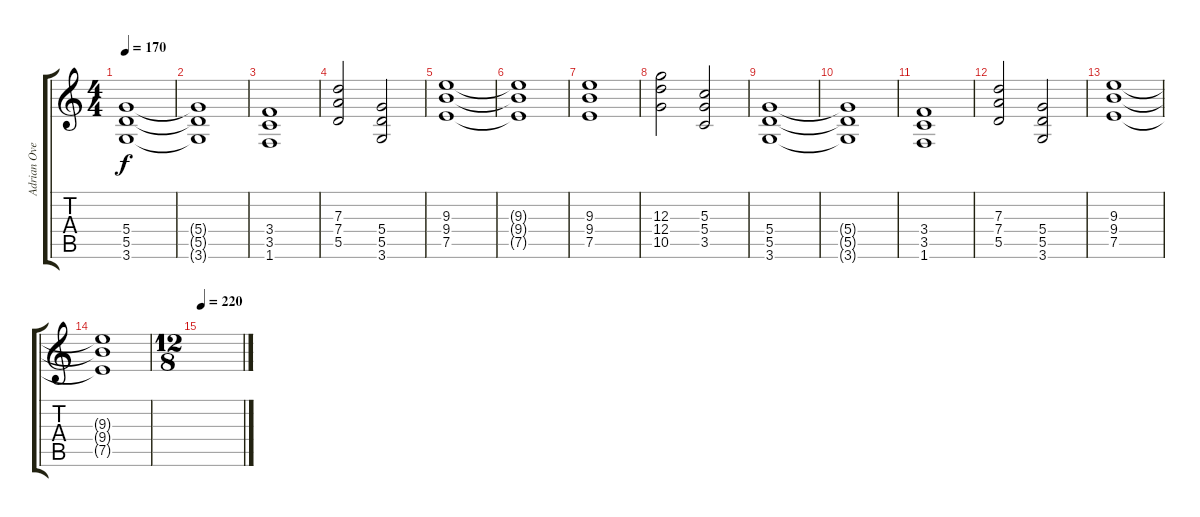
\track ("Adrian Overdrive (Guitar Distortion)" "Adrian Ove") {instrument overdrivenguitar}
\staff {score tabs}
\tuning (E4 B3 G3 D3 A2 E2) {hide}
\ts (4 4)
\tempo 170
\clef g2
\ks c
(5.4 5.5 3.6).1{dy f} |
(5.4{t} 5.5{t} 3.6{t}).1 |
(3.4 3.5 1.6).1 |
(7.3 7.4 5.5).2 (5.4 5.5 3.6).2 |
(9.3 9.4 7.5).1 |
(9.3{t} 9.4{t} 7.5{t}).1 |
(9.3 9.4 7.5).1 |
(12.3 12.4 10.5).2 (5.3 5.4 3.5).2 |
(5.4 5.5 3.6).1 |
(5.4{t} 5.5{t} 3.6{t}).1 |
(3.4 3.5 1.6).1 |
(7.3 7.4 5.5).2 (5.4 5.5 3.6).2 |
(9.3 9.4 7.5).1 |
(9.3{t} 9.4{t} 7.5{t}).1 |
\ts (12 8)
\tempo 220
